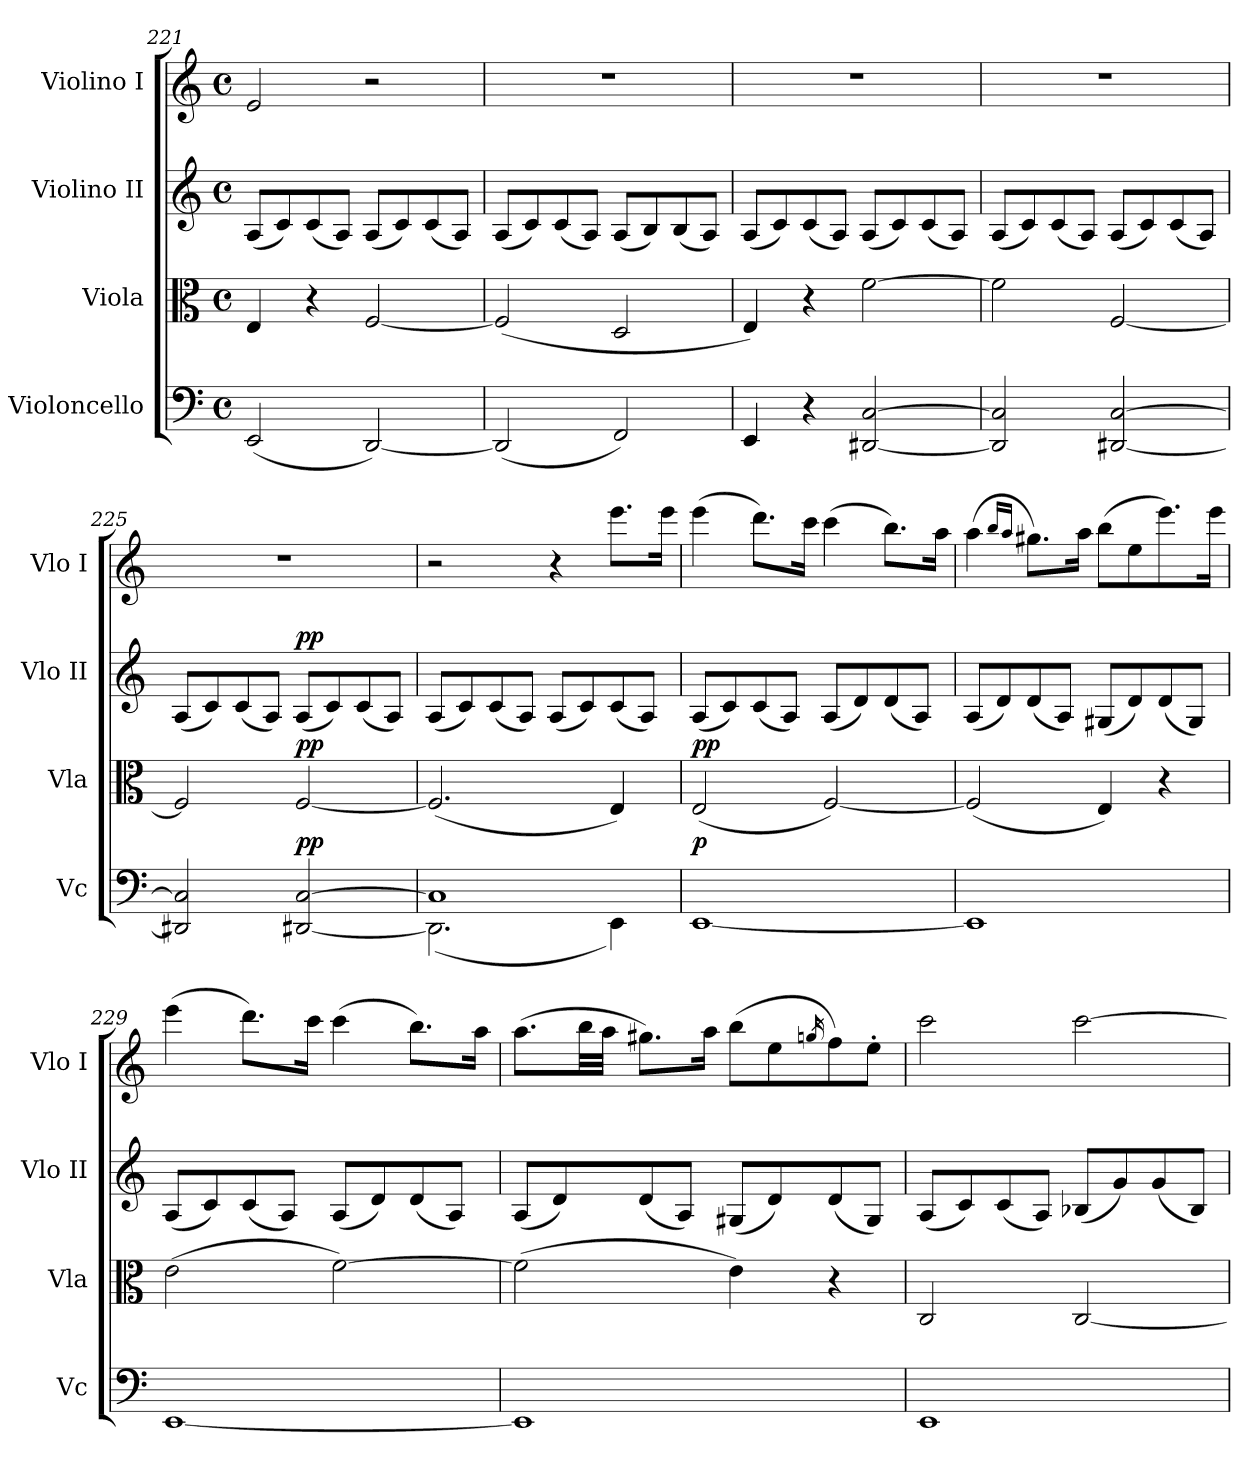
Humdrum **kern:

**kern	**dynam	**kern	**dynam	**kern	**dynam	**kern
*part4	*part4	*part3	*part3	*part2	*part2	*part1
*staff4	*staff4	*staff3	*staff3	*staff2	*staff2	*staff1
*I"Violoncello	*	*I"Viola	*	*I"Violino II	*	*I"Violino I
*I'Vc	*	*I'Vla	*	*I'Vlo II	*	*I'Vlo I
*clefF4	*	*clefC3	*	*clefG2	*	*clefG2
*k[]	*	*k[]	*	*k[]	*	*k[]
*M4/4	*	*M4/4	*	*M4/4	*	*M4/4
*met(c)	*	*met(c)	*	*met(c)	*	*met(c)
=221	=221	=221	=221	=221	=221	=221
(2EE/	.	4E/	.	(8A/L	.	2e/
.	.	.	.	8c/)	.	.
.	.	4r	.	(8c/	.	.
.	.	.	.	8A/J)	.	.
[2DD/)	.	[2F/	.	(8A/L	.	2r
.	.	.	.	8c/)	.	.
.	.	.	.	(8c/	.	.
.	.	.	.	8A/J)	.	.
=222	=222	=222	=222	=222	=222	=222
(2DD/]	.	(2F/]	.	(8A/L	.	1r
.	.	.	.	8c/)	.	.
.	.	.	.	(8c/	.	.
.	.	.	.	8A/J)	.	.
2FF/)	.	2D/	.	(8A/L	.	.
.	.	.	.	8B/)	.	.
.	.	.	.	(8B/	.	.
.	.	.	.	8A/J)	.	.
=223	=223	=223	=223	=223	=223	=223
4EE/	.	4E/)	.	(8A/L	.	1r
.	.	.	.	8c/)	.	.
4r	.	4r	.	(8c/	.	.
.	.	.	.	8A/J)	.	.
[2DD#X/ [2C/	.	[2f\	.	(8A/L	.	.
.	.	.	.	8c/)	.	.
.	.	.	.	(8c/	.	.
.	.	.	.	8A/J)	.	.
=224	=224	=224	=224	=224	=224	=224
2DD#/] 2C/]	.	2f\]	.	(8A/L	.	1r
.	.	.	.	8c/)	.	.
.	.	.	.	(8c/	.	.
.	.	.	.	8A/J)	.	.
[2DD#X/ [2C/	.	[2F/	.	(8A/L	.	.
.	.	.	.	8c/)	.	.
.	.	.	.	(8c/	.	.
.	.	.	.	8A/J)	.	.
!!LO:LB:g=z
=225	=225	=225	=225	=225	=225	=225
2DD#X/] 2C/]	.	2F/]	.	(8A/L	.	1r
.	.	.	.	8c/)	.	.
.	.	.	.	(8c/	.	.
.	.	.	.	8A/J)	.	.
!	!LO:DY:a	!	!LO:DY:a	!	!LO:DY:a	!
[2DD#X/ [2C/	pp	[2F/	pp	(8A/L	pp	.
.	.	.	.	8c/)	.	.
.	.	.	.	(8c/	.	.
.	.	.	.	8A/J)	.	.
=226	=226	=226	=226	=226	=226	=226
*^	*	*	*	*	*	*
1C]	(2.DD#\]	.	(2.F/]	.	(8A/L	.	2r
.	.	.	.	.	8c/)	.	.
.	.	.	.	.	(8c/	.	.
.	.	.	.	.	8A/J)	.	.
.	.	.	.	.	(8A/L	.	4r
.	.	.	.	.	8c/)	.	.
.	4EE\)	.	4E/)	.	(8c/	.	8.eee\L
.	.	.	.	.	8A/J)	.	.
.	.	.	.	.	.	.	16eee\Jk
*v	*v	*	*	*	*	*	*
=227	=227	=227	=227	=227	=227	=227
!	!LO:DY:a	!	!LO:DY:a	!	!	!
!	!	!	!LO:DY:n=1:a	!	!	!
[1EE	p	(2E/	p p	(8A/L	.	(4eee\
.	.	.	.	8c/)	.	.
.	.	.	.	(8c/	.	8.ddd\L)
.	.	.	.	8A/J)	.	.
.	.	.	.	.	.	16ccc\Jk
.	.	[2F/)	.	(8A/L	.	(4ccc\
.	.	.	.	8d/)	.	.
.	.	.	.	(8d/	.	8.bb\L)
.	.	.	.	8A/J)	.	.
.	.	.	.	.	.	16aa\Jk
=228	=228	=228	=228	=228	=228	=228
1EE]	.	(2F/]	.	(8A/L	.	(4aa\
.	.	.	.	8d/)	.	.
.	.	.	.	.	.	16qbb/LL
.	.	.	.	.	.	16qaa/JJ
.	.	.	.	(8d/	.	8.gg#X\L)
.	.	.	.	8A/J)	.	.
.	.	.	.	.	.	16aa\Jk
.	.	4E/)	.	(8G#X/L	.	(8bb\L
.	.	.	.	8d/)	.	8ee\
.	.	4r	.	(8d/	.	8.eee\)
.	.	.	.	8G#/J)	.	.
.	.	.	.	.	.	16eee\Jk
=229	=229	=229	=229	=229	=229	=229
[1EE	.	(2e\	.	(8A/L	.	(4eee\
.	.	.	.	8c/)	.	.
.	.	.	.	(8c/	.	8.ddd\L)
.	.	.	.	8A/J)	.	.
.	.	.	.	.	.	16ccc\Jk
.	.	[2f\)	.	(8A/L	.	(4ccc\
.	.	.	.	8d/)	.	.
.	.	.	.	(8d/	.	8.bb\L)
.	.	.	.	8A/J)	.	.
.	.	.	.	.	.	16aa\Jk
=230	=230	=230	=230	=230	=230	=230
1EE]	.	(2f\]	.	(8A/L	.	(8.aa\L
.	.	.	.	8d/)	.	.
.	.	.	.	.	.	32bb\LL
.	.	.	.	.	.	32aa\JJJ
.	.	.	.	(8d/	.	8.gg#X\L)
.	.	.	.	8A/J)	.	.
.	.	.	.	.	.	16aa\Jk
.	.	4e\)	.	(8G#X/L	.	(8bb\L
.	.	.	.	8d/)	.	8ee\
.	.	.	.	.	.	16qggn/
.	.	4r	.	(8d/	.	8ff\)
.	.	.	.	8G#/J)	.	8ee'\J
=231	=231	=231	=231	=231	=231	=231
1EE	.	2C/	.	(8A/L	.	2ccc\
.	.	.	.	8c/)	.	.
.	.	.	.	(8c/	.	.
.	.	.	.	8A/J)	.	.
.	.	[2C/	.	(8B-X/L	.	[2ccc\
.	.	.	.	8g/)	.	.
.	.	.	.	(8g/	.	.
.	.	.	.	8B-/J)	.	.
=	=	=	=	=	=	=
*-	*-	*-	*-	*-	*-	*-
